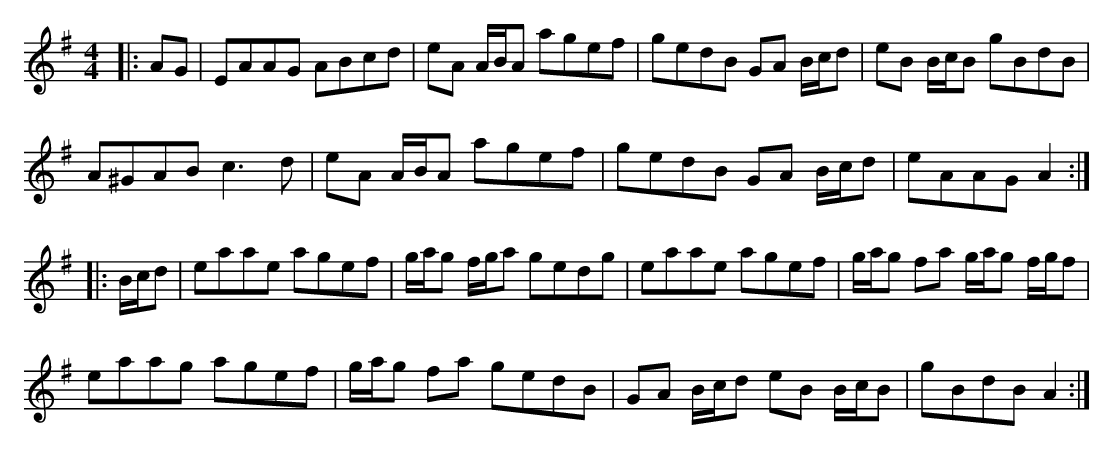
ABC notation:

X:1
M:4/4
K:G
|:AG|EAAG ABcd|eA A/B/A agef|gedB GA B/c/d|eB B/c/B gBdB|
A^GAB c3 d|eA A/B/A agef|gedB GA B/c/d|eAAG A2:|
|:B/c/d|eaae agef|g/a/g f/g/a gedg|eaae agef|g/a/g fa g/a/g f/g/f|
eaag agef|g/a/g fa gedB|GA B/c/d eB B/c/B|gBdB A2:|
